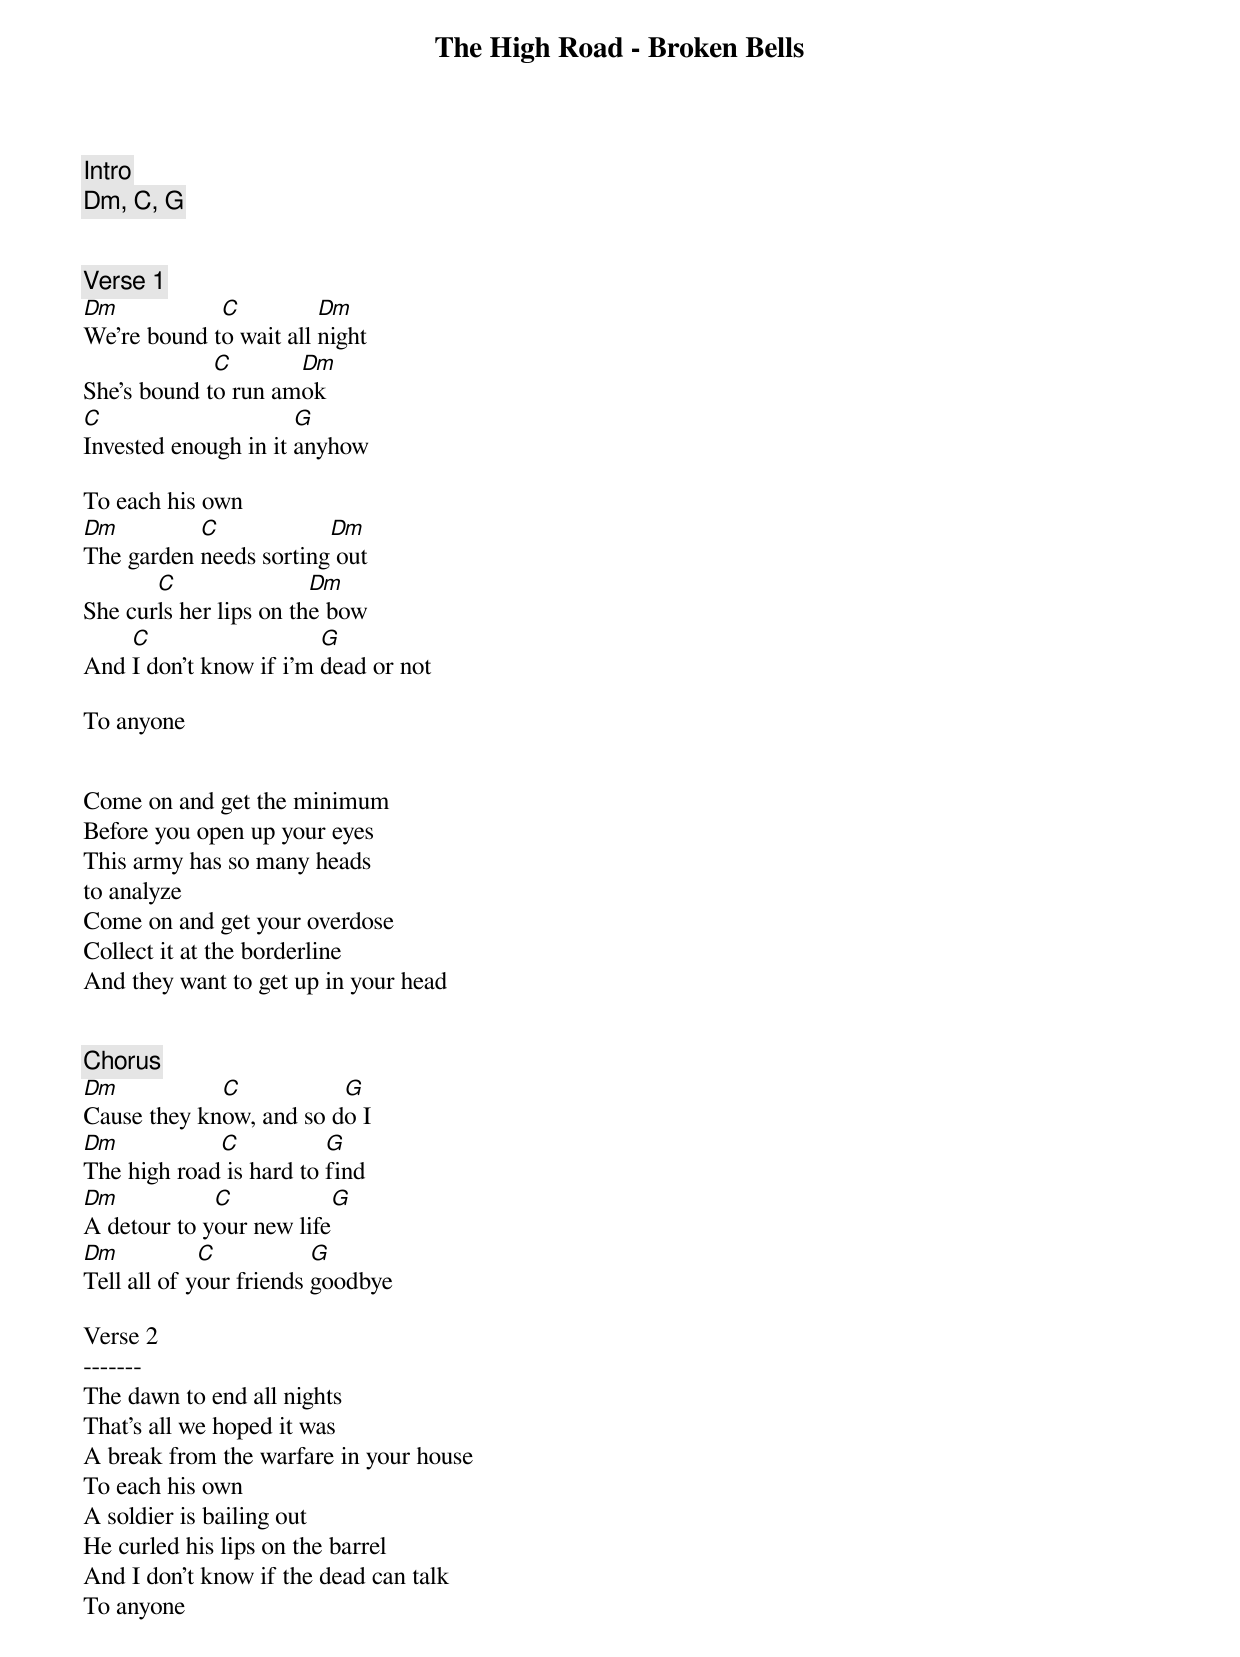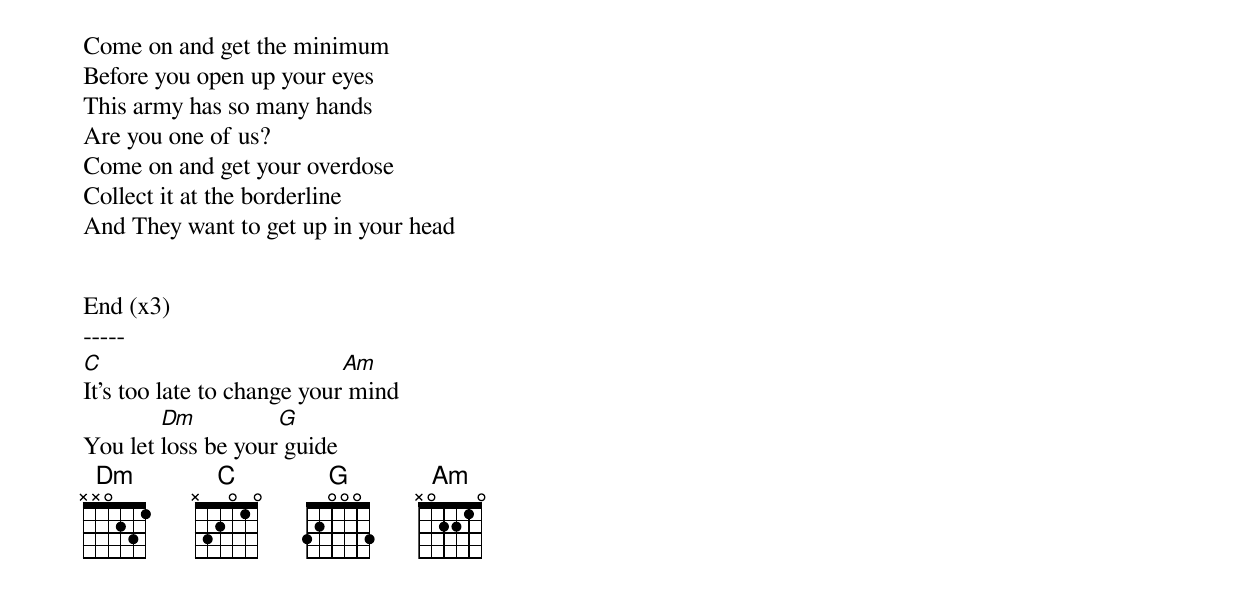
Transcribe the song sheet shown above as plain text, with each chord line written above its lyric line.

The High Road - Broken Bells


Intro
Dm, C, G


Verse 1
Dm           C          Dm
We're bound to wait all night
             C       Dm
She's bound to run amok
C                     G
Invested enough in it anyhow

To each his own
Dm         C            Dm
The garden needs sorting out
       C                Dm
She curls her lips on the bow
    C                   G
And I don't know if i'm dead or not

To anyone


Come on and get the minimum
Before you open up your eyes
This army has so many heads
to analyze
Come on and get your overdose
Collect it at the borderline
And they want to get up in your head


[Chorus]
Dm           C           G
Cause they know, and so do I
Dm           C           G
The high road is hard to find
Dm           C           G
A detour to your new life
Dm           C           G
Tell all of your friends goodbye

Verse 2
-------
The dawn to end all nights
That's all we hoped it was
A break from the warfare in your house
To each his own
A soldier is bailing out
He curled his lips on the barrel
And I don't know if the dead can talk
To anyone

Come on and get the minimum
Before you open up your eyes
This army has so many hands
Are you one of us?
Come on and get your overdose
Collect it at the borderline
And They want to get up in your head


End (x3)
-----
C                           Am
It's too late to change your mind
        Dm          G
You let loss be your guide
